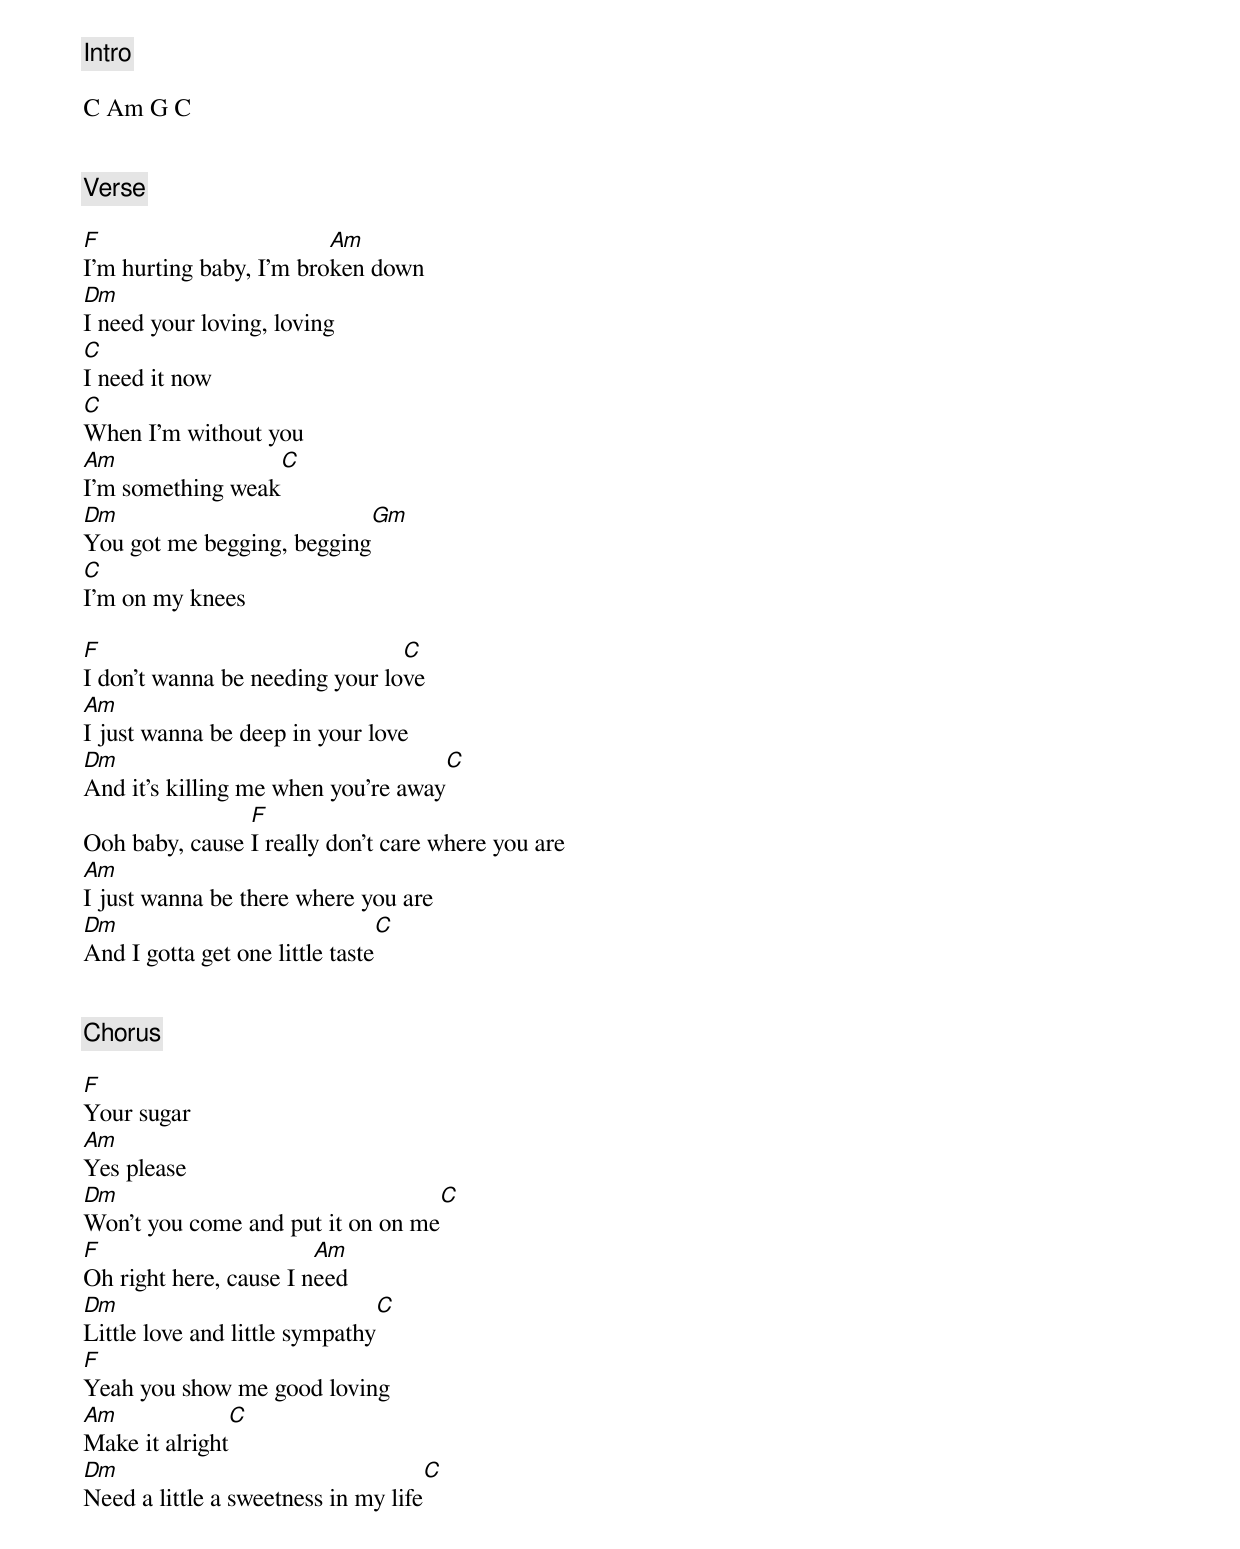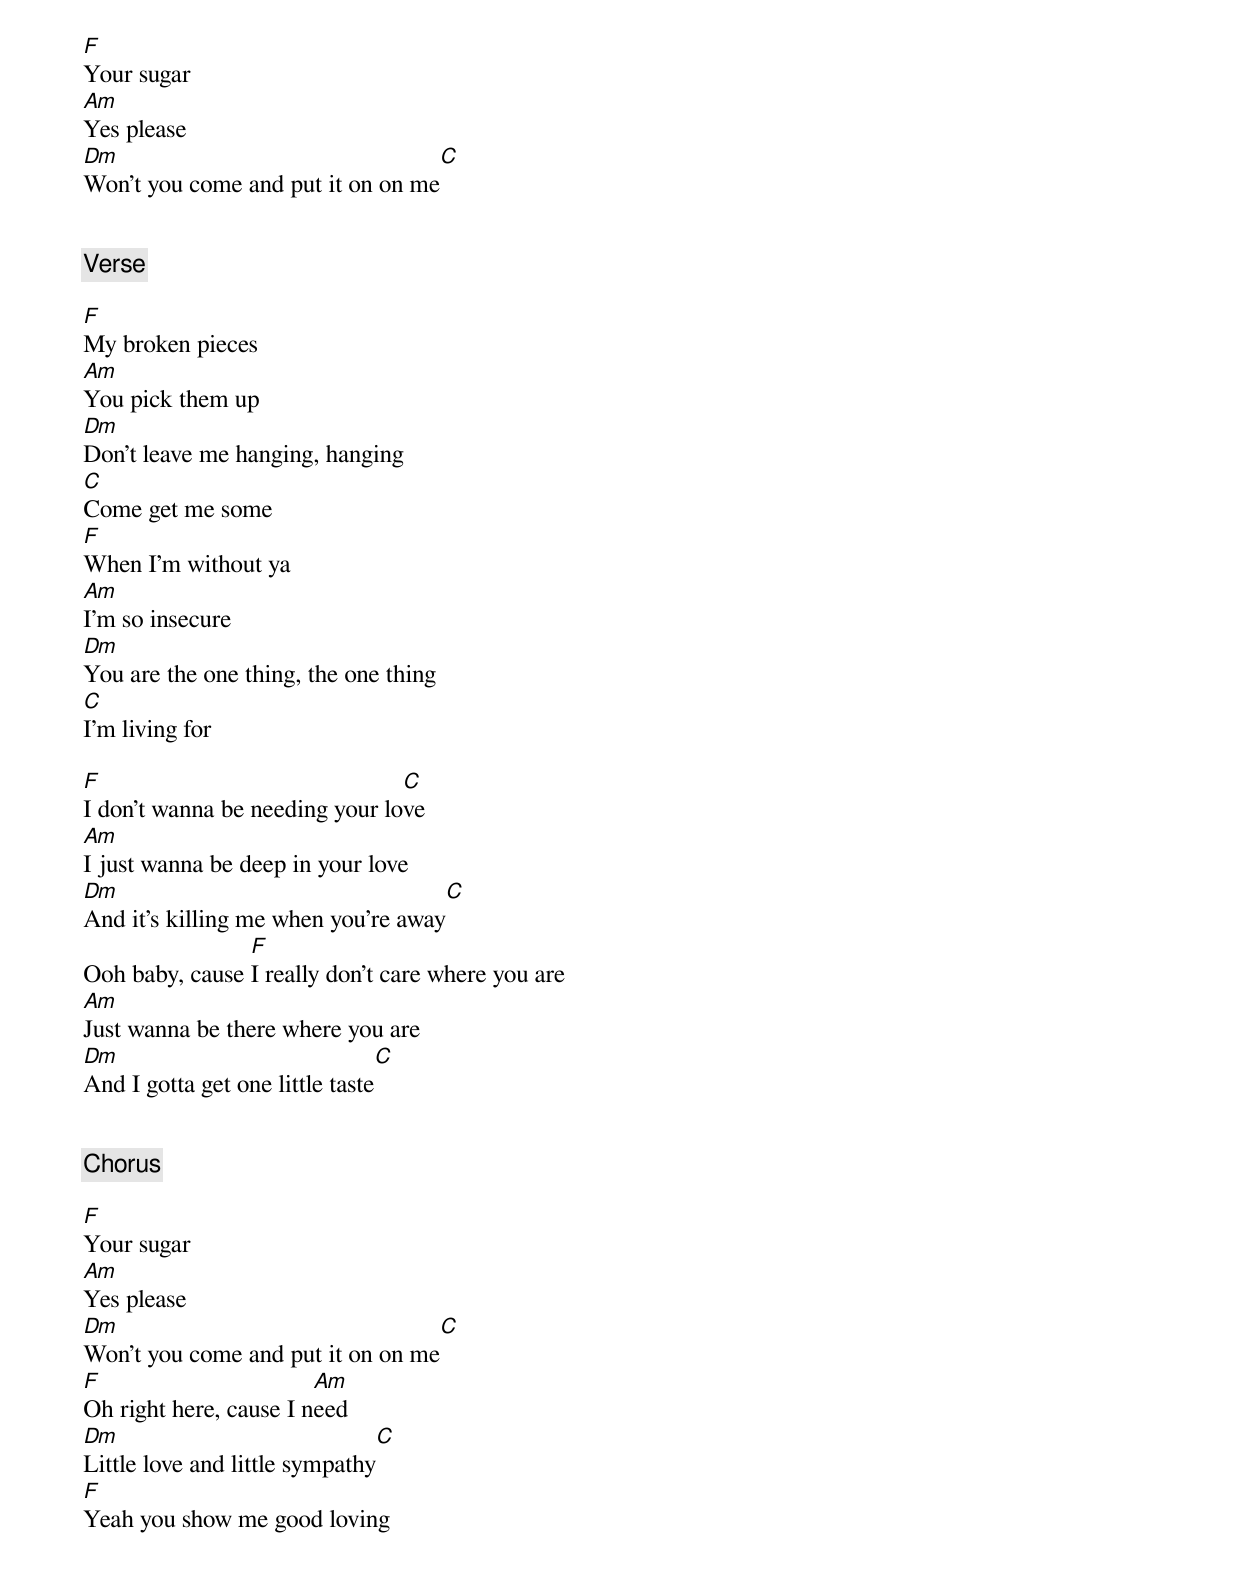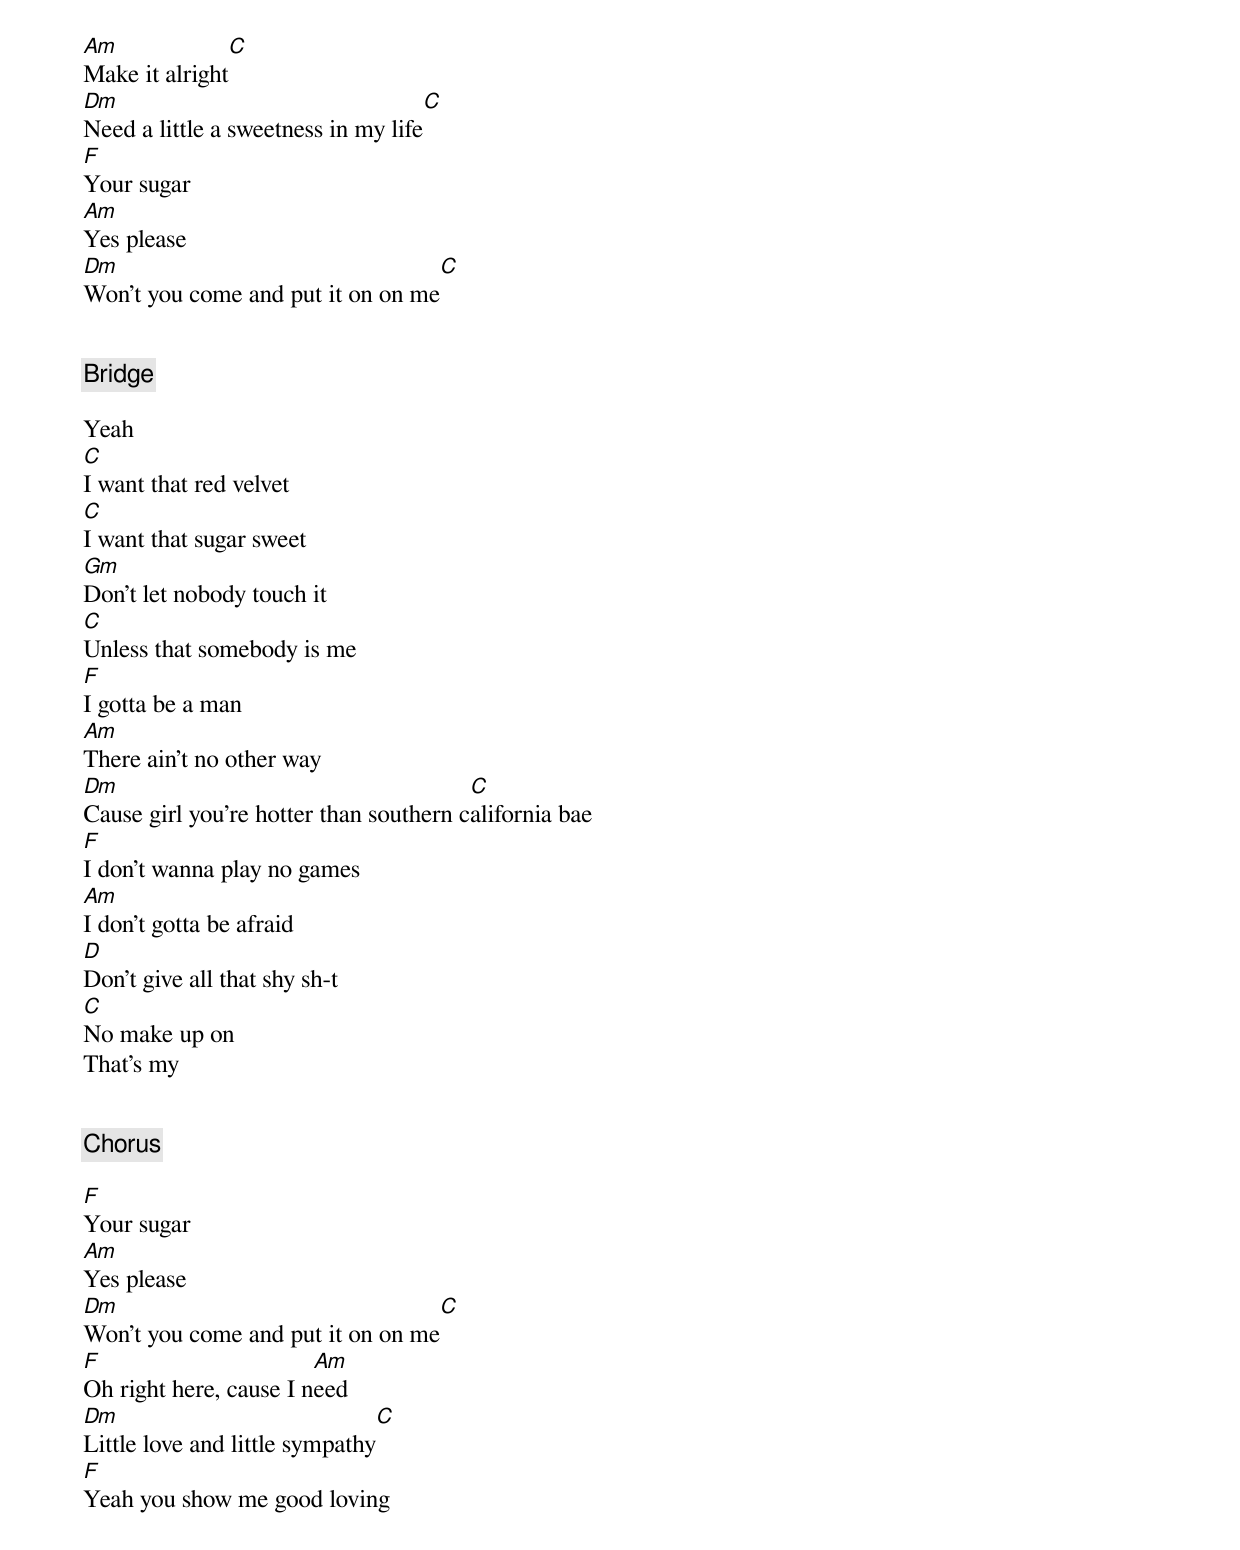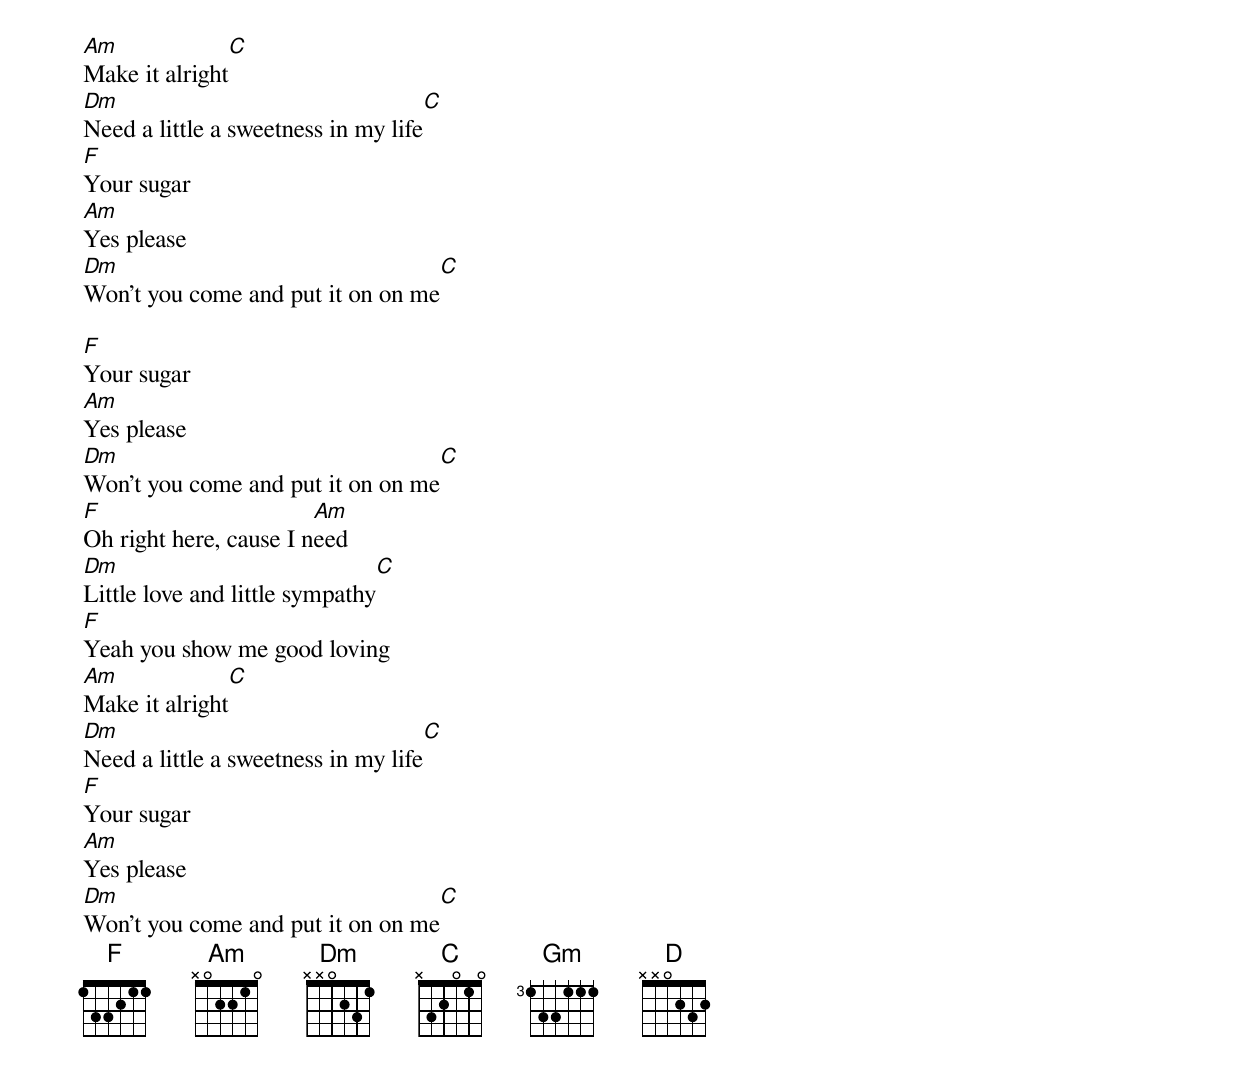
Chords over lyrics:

[Intro]

C Am G C


[Verse]

F                        Am
I'm hurting baby, I'm broken down
Dm
I need your loving, loving
C
I need it now
C
When I'm without you
Am                   C
I'm something weak
Dm                              Gm
You got me begging, begging
C
I'm on my knees

F                               C
I don't wanna be needing your love
Am
I just wanna be deep in your love
Dm                                      C
And it's killing me when you're away
                F
Ooh baby, cause I really don't care where you are
Am
I just wanna be there where you are
Dm                                      C
And I gotta get one little taste


[Chorus]

F
Your sugar
Am
Yes please
Dm                                              C
Won't you come and put it on on me
F                       Am
Oh right here, cause I need
Dm                                      C
Little love and little sympathy
F
Yeah you show me good loving
Am              C
Make it alright
Dm                                              C
Need a little a sweetness in my life
F
Your sugar
Am
Yes please
Dm                                              C
Won't you come and put it on on me


[Verse]

F
My broken pieces
Am
You pick them up
Dm
Don't leave me hanging, hanging
C
Come get me some
F
When I'm without ya
Am
I'm so insecure
Dm
You are the one thing, the one thing
C
I'm living for

F                               C
I don't wanna be needing your love
Am
I just wanna be deep in your love
Dm                                      C
And it's killing me when you're away
                F
Ooh baby, cause I really don't care where you are
Am
Just wanna be there where you are
Dm                                      C
And I gotta get one little taste


[Chorus]

F
Your sugar
Am
Yes please
Dm                                              C
Won't you come and put it on on me
F                       Am
Oh right here, cause I need
Dm                                      C
Little love and little sympathy
F
Yeah you show me good loving
Am              C
Make it alright
Dm                                              C
Need a little a sweetness in my life
F
Your sugar
Am
Yes please
Dm                                              C
Won't you come and put it on on me


[Bridge]

Yeah
C
I want that red velvet
C
I want that sugar sweet
Gm
Don't let nobody touch it
C
Unless that somebody is me
F
I gotta be a man
Am
There ain't no other way
Dm                                      C
Cause girl you're hotter than southern california bae
F
I don't wanna play no games
Am
I don't gotta be afraid
D
Don't give all that shy sh-t
C
No make up on
That's my


[Chorus]

F
Your sugar
Am
Yes please
Dm                                              C
Won't you come and put it on on me
F                       Am
Oh right here, cause I need
Dm                                      C
Little love and little sympathy
F
Yeah you show me good loving
Am              C
Make it alright
Dm                                              C
Need a little a sweetness in my life
F
Your sugar
Am
Yes please
Dm                                              C
Won't you come and put it on on me

F
Your sugar
Am
Yes please
Dm                                              C
Won't you come and put it on on me
F                       Am
Oh right here, cause I need
Dm                                      C
Little love and little sympathy
F
Yeah you show me good loving
Am              C
Make it alright
Dm                                              C
Need a little a sweetness in my life
F
Your sugar
Am
Yes please
Dm                                              C
Won't you come and put it on on me
